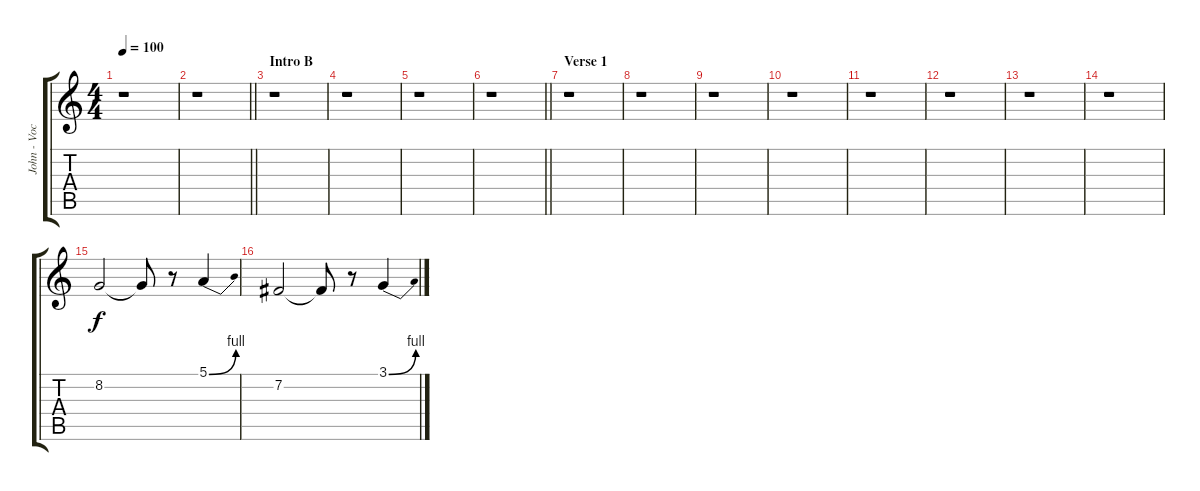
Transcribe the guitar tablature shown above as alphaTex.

\track ("John - Vocals" "John - Voc") {instrument choiraahs}
\staff {score tabs}
\tuning (E4 B3 G3 D3 A2 E2) {hide}
\ts (4 4)
\tempo 100
\clef g2
\ks c
r.1{dy f} |
\barLineRight lightlight
r.1 |
\section ("" "Intro B")
r.1 |
r.1 |
r.1 |
\barLineRight lightlight
r.1 |
\section ("" "Verse 1")
r.1 |
r.1 |
r.1 |
r.1 |
r.1 |
r.1 |
r.1 |
r.1 |
8.2.2 8.2{t}.8 r.8 5.1{be (bend 0 0 60 4)}.4 |
7.2.2 7.2{t}.8 r.8 3.1{be (bend 0 0 60 4)}.4
